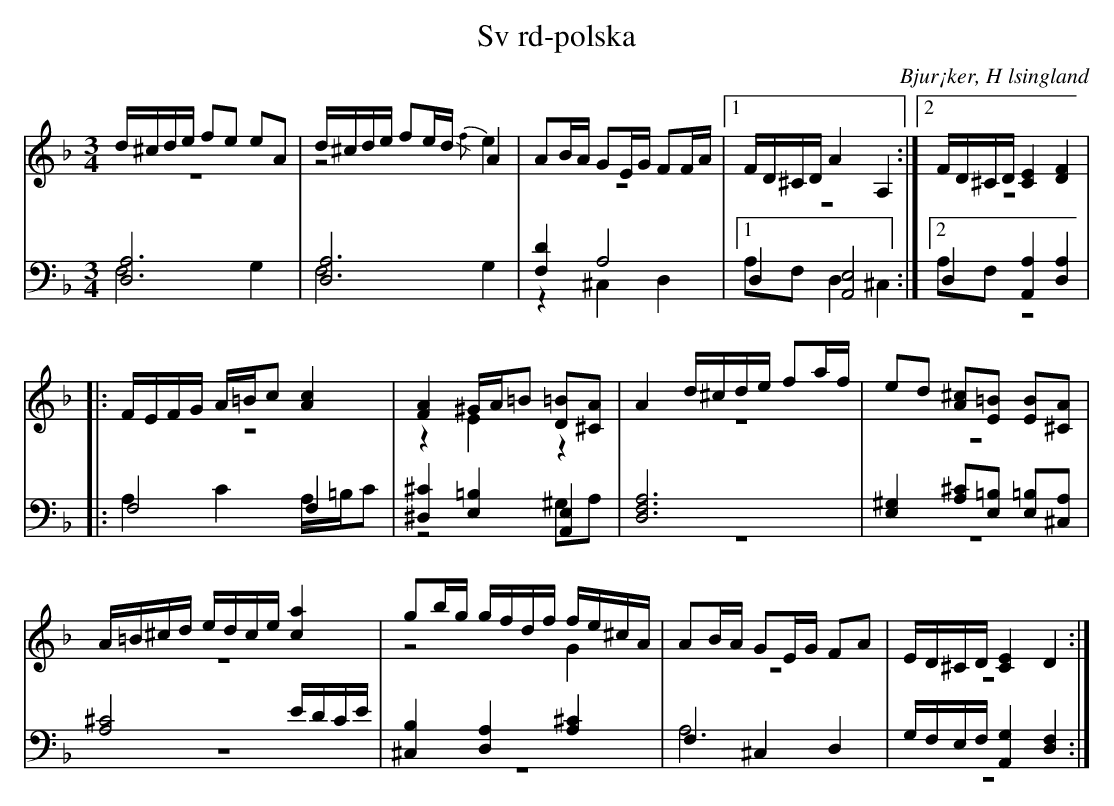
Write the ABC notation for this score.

X:1
T: Sv rd-polska
O: Bjur¡ker, H lsingland
M: 3/4
L: 1/8
K: Dm
V:1
V:2 merge
V:3
V:4 merge
V:1
d/^c/d/e/ fe eA|d/^c/d/e/ fe/d/ A2|AB/A/ GE/G/ FF/A/|1 F/D/^C/D/ A2 A,2:|2 F/D/^C/D/ [C2E2] [D2F2]|
|:F/E/F/G/ A/=B/c [A2c2]|[F2A2] ^G/A/=B [D=B][^CA]|A2 d/^c/d/e/ fa/f/|ed [A^c][E=B] [EB][^CA]|
A/=B/^c/d/ e/d/c/e/ [c2a2]|gb/g/ g/f/d/f/ f/e/^c/A/|AB/A/ GE/G/ FA|E/D/^C/D/ [C2E2] D2:|
V:2
z6|z4 {/f}e2|z6|1 z6:|2 z6|
|:z6|z2 E2 z2|z6|z6|
z6|z4 G2|z6|z6:|
V:3 clef=bass
[D,6A,6]|[D,6A,6]|[F,2D2] A,4|1 D,2 [A,,4E,4]:|2 D,2 [A,,2A,2] [D,2A,2]|
|:F,4 F,2|[^D,2^C2] [E,2=B,2] [A,,2E,2]|[D,6F,6A,6]|[E,2^G,2] [A,^C][E,=B,] [E,=B,][^C,A,]|
[A,4^C4] E/D/C/E/|[^C,2B,2]  [D,2A,2] [A,2^C2]|F,2 ^C,2 D,2|G,/F,/E,/F,/ [A,,2G,2] [D,2F,2]:|
V:4 clef=bass
F,4 G,2|F,4 G,2|z2 ^C,2 D,2|1 A,F, D,2 ^C,2:|2 A,F,  z4|
|:A,2 C2 A,/=B,/C|z4 ^G,A,|z6|z6|
z6|z6|A,6|z6:|
